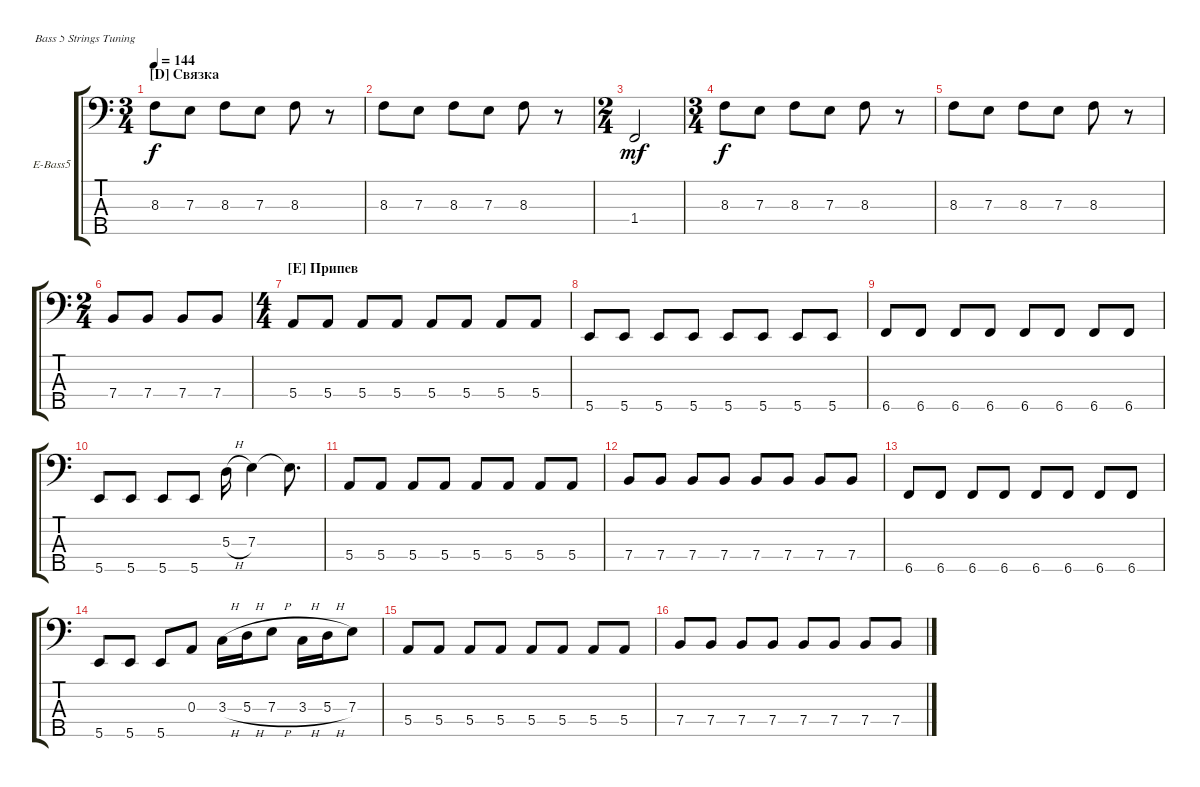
\defaultSystemsLayout 4
\bracketExtendMode groupsimilarinstruments
\firstSystemTrackNameOrientation horizontal
\otherSystemsTrackNameOrientation horizontal
\track ("Bass (Kulikov)" "E-Bass5") {instrument electricbassfinger}
\staff {score tabs}
\tuning (G2 D2 A1 E1 B0)
\ts (3 4)
\section ("D" "Связка")
\tempo 144
\clef f4
\ks c
8.3.8{dy f} 7.3.8 8.3.8 7.3.8 8.3.8 r.8 |
8.3.8 7.3.8 8.3.8 7.3.8 8.3.8 r.8 |
\ts (2 4)
1.4.2{dy mf} |
\ts (3 4)
8.3.8{dy f} 7.3.8 8.3.8 7.3.8 8.3.8 r.8 |
8.3.8 7.3.8 8.3.8 7.3.8 8.3.8 r.8 |
\ts (2 4)
7.4.8 7.4.8 7.4.8 7.4.8 |
\ts (4 4)
\section ("E" "Припев")
5.4.8 5.4.8 5.4.8 5.4.8 5.4.8 5.4.8 5.4.8 5.4.8 |
5.5.8 5.5.8 5.5.8 5.5.8 5.5.8 5.5.8 5.5.8 5.5.8 |
6.5.8 6.5.8 6.5.8 6.5.8 6.5.8 6.5.8 6.5.8 6.5.8 |
5.5.8 5.5.8 5.5.8 5.5.8 5.3{h}.16 7.3.4 7.3{t}.8{d} |
5.4.8 5.4.8 5.4.8 5.4.8 5.4.8 5.4.8 5.4.8 5.4.8 |
7.4.8 7.4.8 7.4.8 7.4.8 7.4.8 7.4.8 7.4.8 7.4.8 |
6.5.8 6.5.8 6.5.8 6.5.8 6.5.8 6.5.8 6.5.8 6.5.8 |
5.5.8 5.5.8 5.5.8 0.3.8 3.3{h}.16 5.3{h}.16 7.3{h}.8 3.3{h}.16 5.3{h}.16 7.3.8 |
5.4.8 5.4.8 5.4.8 5.4.8 5.4.8 5.4.8 5.4.8 5.4.8 |
7.4.8 7.4.8 7.4.8 7.4.8 7.4.8 7.4.8 7.4.8 7.4.8
